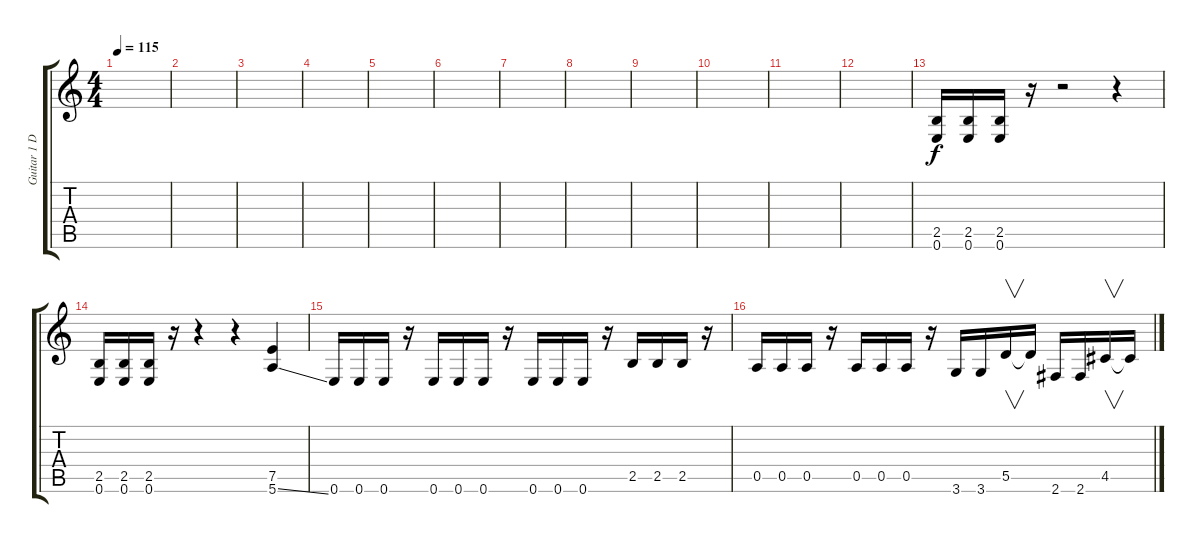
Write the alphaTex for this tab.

\track ("Guitar 1 Distorted" "Guitar 1 D") {instrument distortionguitar}
\staff {score tabs}
\tuning (E4 B3 G3 D3 A2 E2) {hide}
\ts (4 4)
\tempo 115
\clef g2
\ks c
|
|
|
|
|
|
|
|
|
|
|
|
(2.5 0.6).16{volume 13} (2.5 0.6).16 (2.5 0.6).16 r.16 r.2 r.4 |
(2.5 0.6).16 (2.5 0.6).16 (2.5 0.6).16 r.16 r.4 r.4 (7.5 5.6{ss}).4 |
0.6.16 0.6.16 0.6.16 r.16 0.6.16 0.6.16 0.6.16 r.16 0.6.16 0.6.16 0.6.16 r.16 2.5.16 2.5.16 2.5.16 r.16 |
0.5.16 0.5.16 0.5.16 r.16 0.5.16 0.5.16 0.5.16 r.16 3.6.16 3.6.16 5.5.16{v} 5.5{t}.16 2.6.16 2.6.16 4.5.16{v} 4.5{t}.16
